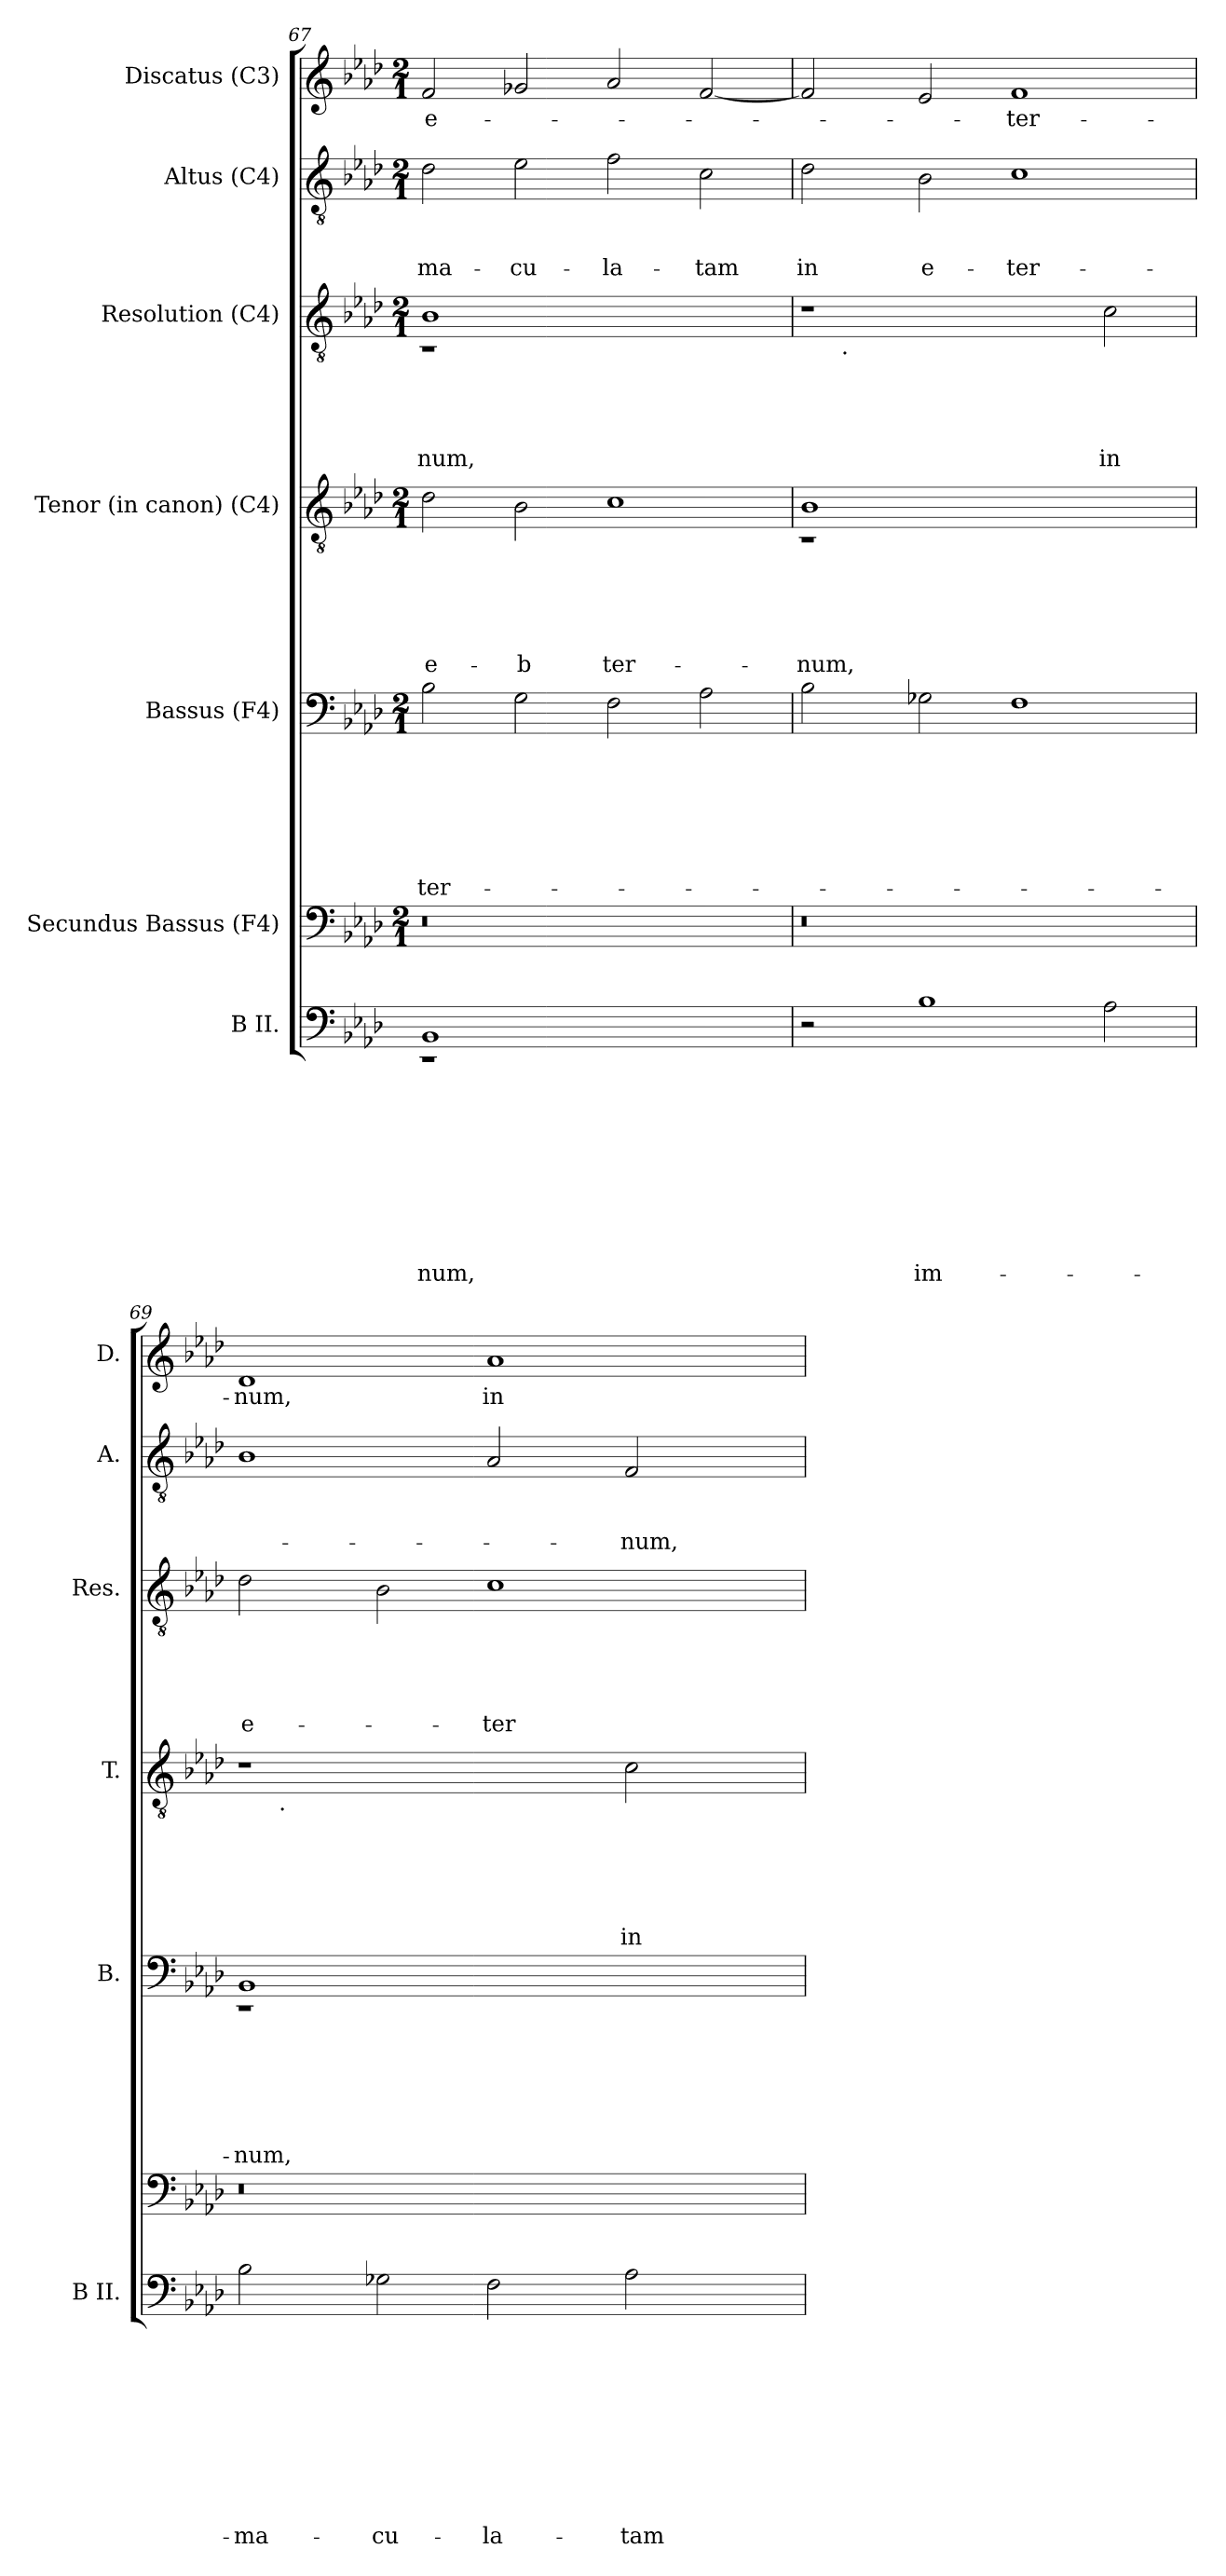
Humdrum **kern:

**kern	**text	**text	**text	**text	**text	**text	**text	**text	**text	**text	**kern	**kern	**text	**text	**text	**text	**text	**text	**text	**kern	**text	**text	**text	**text	**text	**text	**kern	**text	**text	**text	**text	**text	**kern	**text	**text	**text	**kern	**text
*part7	*part7	*part7	*part7	*part7	*part7	*part7	*part7	*part7	*part7	*part7	*part6	*part5	*part5	*part5	*part5	*part5	*part5	*part5	*part5	*part4	*part4	*part4	*part4	*part4	*part4	*part4	*part3	*part3	*part3	*part3	*part3	*part3	*part2	*part2	*part2	*part2	*part1	*part1
*staff7	*staff7	*staff7	*staff7	*staff7	*staff7	*staff7	*staff7	*staff7	*staff7	*staff7	*staff6	*staff5	*staff5	*staff5	*staff5	*staff5	*staff5	*staff5	*staff5	*staff4	*staff4	*staff4	*staff4	*staff4	*staff4	*staff4	*staff3	*staff3	*staff3	*staff3	*staff3	*staff3	*staff2	*staff2	*staff2	*staff2	*staff1	*staff1
*I"B II.	*	*	*	*	*	*	*	*	*	*	*I"Secundus Bassus (F4)	*I"Bassus (F4)	*	*	*	*	*	*	*	*I"Tenor (in canon) (C4)	*	*	*	*	*	*	*I"Resolution (C4)	*	*	*	*	*	*I"Altus (C4)	*	*	*	*I"Discatus (C3)	*
*I'B II.	*	*	*	*	*	*	*	*	*	*	*	*I'B.	*	*	*	*	*	*	*	*I'T.	*	*	*	*	*	*	*I'Res.	*	*	*	*	*	*I'A.	*	*	*	*I'D.	*
!!LO:LB:g=z
*clefF4	*	*	*	*	*	*	*	*	*	*	*clefF4	*clefF4	*	*	*	*	*	*	*	*clefGv2	*	*	*	*	*	*	*clefGv2	*	*	*	*	*	*clefGv2	*	*	*	*clefG2	*
*k[b-e-a-d-]	*	*	*	*	*	*	*	*	*	*	*k[b-e-a-d-]	*k[b-e-a-d-]	*	*	*	*	*	*	*	*k[b-e-a-d-]	*	*	*	*	*	*	*k[b-e-a-d-]	*	*	*	*	*	*k[b-e-a-d-]	*	*	*	*k[b-e-a-d-]	*
*A-:	*	*	*	*	*	*	*	*	*	*	*A-:	*A-:	*	*	*	*	*	*	*	*A-:	*	*	*	*	*	*	*A-:	*	*	*	*	*	*A-:	*	*	*	*A-:	*
*	*	*	*	*	*	*	*	*	*	*	*M2/1	*M2/1	*	*	*	*	*	*	*	*M2/1	*	*	*	*	*	*	*M2/1	*	*	*	*	*	*M2/1	*	*	*	*M2/1	*
=67	=67	=67	=67	=67	=67	=67	=67	=67	=67	=67	=67	=67	=67	=67	=67	=67	=67	=67	=67	=67	=67	=67	=67	=67	=67	=67	=67	=67	=67	=67	=67	=67	=67	=67	=67	=67	=67	=67
*^	*	*	*	*	*	*	*	*	*	*	*	*	*	*	*	*	*	*	*	*	*	*	*	*	*	*	*^	*	*	*	*	*	*	*	*	*	*	*
!	!LO:N:vis=1	!	!	!	!	!	!	!	!	!	!LO:LY:b	!	!	!	!	!	!	!	!	!LO:LY:b	!	!	!	!	!	!	!LO:LY:b:rj	!	!LO:N:vis=1	!	!	!	!	!LO:LY:b	!	!	!	!LO:LY:b	!	!LO:LY:b:rj
1BB-	0rEE	.	.	.	.	.	.	.	.	.	-num,	0r	2B-\	.	.	.	.	.	.	-ter-	2d-\	.	.	.	.	.	e-	1B-	0rC	.	.	.	.	-num,	2d-\	.	.	-ma-	2f/	e-
!	!	!	!	!	!	!	!	!	!	!	!	!	!	!	!	!	!	!	!	!	!	!	!	!	!	!	!LO:LY:b	!	!	!	!	!	!	!	!	!	!	!LO:LY:b	!	!
.	.	.	.	.	.	.	.	.	.	.	.	.	2G\	.	.	.	.	.	.	.	2B-\	.	.	.	.	.	-b	.	.	.	.	.	.	.	2e-\	.	.	-cu-	2g-/	.
!	!	!	!	!	!	!	!	!	!	!	!	!	!	!	!	!	!	!	!	!	!	!	!	!	!	!	!LO:LY:b	!	!	!	!	!	!	!	!	!	!	!LO:LY:b	!	!
1ryy	.	.	.	.	.	.	.	.	.	.	.	.	2F\	.	.	.	.	.	.	.	1c	.	.	.	.	.	ter-	1ryy	.	.	.	.	.	.	2f\	.	.	-la-	2a-/	.
!	!	!	!	!	!	!	!	!	!	!	!	!	!	!	!	!	!	!	!	!	!	!	!	!	!	!	!	!	!	!	!	!	!	!	!	!	!	!LO:LY:b	!	!
.	.	.	.	.	.	.	.	.	.	.	.	.	2A-\	.	.	.	.	.	.	.	.	.	.	.	.	.	.	.	.	.	.	.	.	.	2c\	.	.	-tam	[<2f/	.
*v	*v	*	*	*	*	*	*	*	*	*	*	*	*	*	*	*	*	*	*	*	*	*	*	*	*	*	*	*	*	*	*	*	*	*	*	*	*	*	*	*
=68	=68	=68	=68	=68	=68	=68	=68	=68	=68	=68	=68	=68	=68	=68	=68	=68	=68	=68	=68	=68	=68	=68	=68	=68	=68	=68	=68	=68	=68	=68	=68	=68	=68	=68	=68	=68	=68	=68	=68
*	*	*	*	*	*	*	*	*	*	*	*	*	*	*	*	*	*	*	*	*^	*	*	*	*	*	*	*	*	*	*	*	*	*	*	*	*	*	*	*
!	!	!	!	!	!	!	!	!	!	!	!	!	!	!	!	!	!	!	!	!	!LO:N:vis=1	!	!	!	!	!	!LO:LY:b	!	!	!	!	!	!	!	!	!	!	!LO:LY:b	!	!
2r	.	.	.	.	.	.	.	.	.	.	0r	2B-\	.	.	.	.	.	.	.	1B-	0rC	.	.	.	.	.	-num,	1r	8ryy	.	.	.	.	.	2d-\	.	.	in	2f/]	.
!	!	!	!	!	!	!	!	!	!	!	!	!	!	!	!	!	!	!	!	!	!	!	!	!	!	!	!	!	!LO:TX:b:t=.	!	!	!	!	!	!	!	!	!	!	!
.	.	.	.	.	.	.	.	.	.	.	.	.	.	.	.	.	.	.	.	.	.	.	.	.	.	.	.	.	1...ryy	.	.	.	.	.	.	.	.	.	.	.
!	!	!	!	!	!	!	!	!	!	!LO:LY:b	!	!	!	!	!	!	!	!	!	!	!	!	!	!	!	!	!	!	!	!	!	!	!	!	!	!	!	!LO:LY:b	!	!
1B-	.	.	.	.	.	.	.	.	.	im-	.	2G-\	.	.	.	.	.	.	.	.	.	.	.	.	.	.	.	.	.	.	.	.	.	.	2B-\	.	.	e-	2e-/	.
!	!	!	!	!	!	!	!	!	!	!	!	!	!	!	!	!	!	!	!	!	!	!	!	!	!	!	!	!	!	!	!	!	!	!	!	!	!	!LO:LY:b	!	!LO:LY:b
.	.	.	.	.	.	.	.	.	.	.	.	1F	.	.	.	.	.	.	.	1ryy	.	.	.	.	.	.	.	2ryy	.	.	.	.	.	.	1c	.	.	-ter-	1f	-ter-
!	!	!	!	!	!	!	!	!	!	!	!	!	!	!	!	!	!	!	!	!	!	!	!	!	!	!	!	!	!	!	!	!	!	!LO:LY:b	!	!	!	!	!	!
2A-\	.	.	.	.	.	.	.	.	.	.	.	.	.	.	.	.	.	.	.	.	.	.	.	.	.	.	.	2c\	.	.	.	.	.	in	.	.	.	.	.	.
=69	=69	=69	=69	=69	=69	=69	=69	=69	=69	=69	=69	=69	=69	=69	=69	=69	=69	=69	=69	=69	=69	=69	=69	=69	=69	=69	=69	=69	=69	=69	=69	=69	=69	=69	=69	=69	=69	=69	=69	=69
*	*	*	*	*	*	*	*	*	*	*	*	*^	*	*	*	*	*	*	*	*	*	*	*	*	*	*	*	*	*	*	*	*	*	*	*	*	*	*	*	*
!	!	!	!	!	!	!	!	!	!	!LO:LY:b	!	!	!LO:N:vis=1	!	!	!	!	!	!	!LO:LY:b	!	!	!	!	!	!	!	!	!	!	!	!	!	!	!LO:LY:b:rj	!	!	!	!	!	!LO:LY:b
*	*	*	*	*	*	*	*	*	*	*	*	*	*	*	*	*	*	*	*	*	*	*	*	*	*	*	*	*	*v	*v	*	*	*	*	*	*	*	*	*	*	*
2B-\	.	.	.	.	.	.	.	.	.	-ma-	0r	1BB-	0rEE	.	.	.	.	.	.	-num,	1r	16.ryy	.	.	.	.	.	.	2d-\	.	.	.	.	e-	1B-	.	.	.	1d-	-num,
!	!	!	!	!	!	!	!	!	!	!	!	!	!	!	!	!	!	!	!	!	!	!LO:TX:b:t=.	!	!	!	!	!	!	!	!	!	!	!	!	!	!	!	!	!	!
.	.	.	.	.	.	.	.	.	.	.	.	.	.	.	.	.	.	.	.	.	.	1ryy	.	.	.	.	.	.	.	.	.	.	.	.	.	.	.	.	.	.
!	!	!	!	!	!	!	!	!	!	!LO:LY:b	!	!	!	!	!	!	!	!	!	!	!	!	!	!	!	!	!	!	!	!	!	!	!	!	!	!	!	!	!	!
2G-\	.	.	.	.	.	.	.	.	.	-cu-	.	.	.	.	.	.	.	.	.	.	.	.	.	.	.	.	.	.	2B-\	.	.	.	.	.	.	.	.	.	.	.
!	!	!	!	!	!	!	!	!	!	!LO:LY:b	!	!	!	!	!	!	!	!	!	!	!	!	!	!	!	!	!	!	!	!	!	!	!	!LO:LY:b	!	!	!	!	!	!LO:LY:b
2F\	.	.	.	.	.	.	.	.	.	-la-	.	1ryy	.	.	.	.	.	.	.	.	2ryy	.	.	.	.	.	.	.	1c	.	.	.	.	-ter-	2A-/	.	.	.	1a-	in
.	.	.	.	.	.	.	.	.	.	.	.	.	.	.	.	.	.	.	.	.	.	2ryy	.	.	.	.	.	.	.	.	.	.	.	.	.	.	.	.	.	.
!	!	!	!	!	!	!	!	!	!	!LO:LY:b	!	!	!	!	!	!	!	!	!	!	!	!	!	!	!	!	!	!LO:LY:b	!	!	!	!	!	!	!	!	!	!LO:LY:b	!	!
2A-\	.	.	.	.	.	.	.	.	.	-tam	.	.	.	.	.	.	.	.	.	.	2c\	.	.	.	.	.	.	in	.	.	.	.	.	.	2F/	.	.	-num,	.	.
.	.	.	.	.	.	.	.	.	.	.	.	.	.	.	.	.	.	.	.	.	.	4ryy	.	.	.	.	.	.	.	.	.	.	.	.	.	.	.	.	.	.
.	.	.	.	.	.	.	.	.	.	.	.	.	.	.	.	.	.	.	.	.	.	8ryy	.	.	.	.	.	.	.	.	.	.	.	.	.	.	.	.	.	.
.	.	.	.	.	.	.	.	.	.	.	.	.	.	.	.	.	.	.	.	.	.	32ryy	.	.	.	.	.	.	.	.	.	.	.	.	.	.	.	.	.	.
*	*	*	*	*	*	*	*	*	*	*	*	*v	*v	*	*	*	*	*	*	*	*	*	*	*	*	*	*	*	*	*	*	*	*	*	*	*	*	*	*	*
*	*	*	*	*	*	*	*	*	*	*	*	*	*	*	*	*	*	*	*	*v	*v	*	*	*	*	*	*	*	*	*	*	*	*	*	*	*	*	*	*
=	=	=	=	=	=	=	=	=	=	=	=	=	=	=	=	=	=	=	=	=	=	=	=	=	=	=	=	=	=	=	=	=	=	=	=	=	=	=
*-	*-	*-	*-	*-	*-	*-	*-	*-	*-	*-	*-	*-	*-	*-	*-	*-	*-	*-	*-	*-	*-	*-	*-	*-	*-	*-	*-	*-	*-	*-	*-	*-	*-	*-	*-	*-	*-	*-
